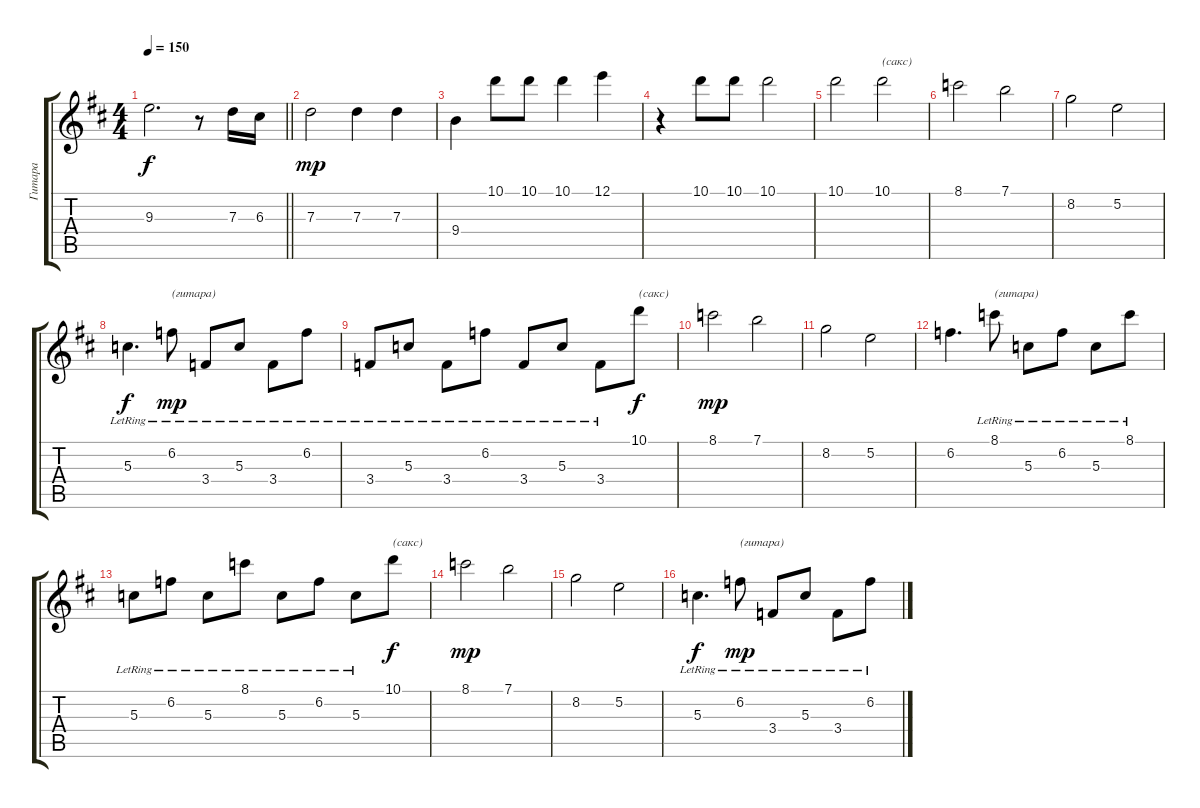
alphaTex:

\track ("Гитара" "Гитара") {instrument electricguitarjazz}
\staff {score tabs}
\tuning (E4 B3 G3 D3 A2 E2) {hide}
\ts (4 4)
\tempo 150
\clef g2
\barLineRight lightlight
\ks d
9.3.2{d dy f} r.8 7.3.16 6.3.16 |
7.3.2{dy mp} 7.3.4 7.3.4 |
9.4.4 10.1.8 10.1.8 10.1.4 12.1.4 |
r.4 10.1.8 10.1.8 10.1.2 |
10.1.2 10.1.2{txt "(сакс)"} |
8.1.2 7.1.2 |
8.2.2 5.2.2 |
5.3{lr}.4{d dy f} 6.2{lr}.8{txt "(гитара)" dy mp} 3.4{lr}.8 5.3{lr}.8 3.4{lr}.8 6.2{lr}.8 |
3.4{lr}.8 5.3{lr}.8 3.4{lr}.8 6.2{lr}.8 3.4{lr}.8 5.3{lr}.8 3.4{lr}.8 10.1.8{txt "(сакс)" dy f} |
8.1.2{dy mp} 7.1.2 |
8.2.2 5.2.2 |
6.2.4{d} 8.1{lr}.8{txt "(гитара)"} 5.3{lr}.8 6.2{lr}.8 5.3{lr}.8 8.1{lr}.8 |
5.3{lr}.8 6.2{lr}.8 5.3{lr}.8 8.1{lr}.8 5.3{lr}.8 6.2{lr}.8 5.3{lr}.8 10.1.8{txt "(сакс)" dy f} |
8.1.2{dy mp} 7.1.2 |
8.2.2 5.2.2 |
5.3{lr}.4{d dy f} 6.2{lr}.8{txt "(гитара)" dy mp} 3.4{lr}.8 5.3{lr}.8 3.4{lr}.8 6.2{lr}.8
